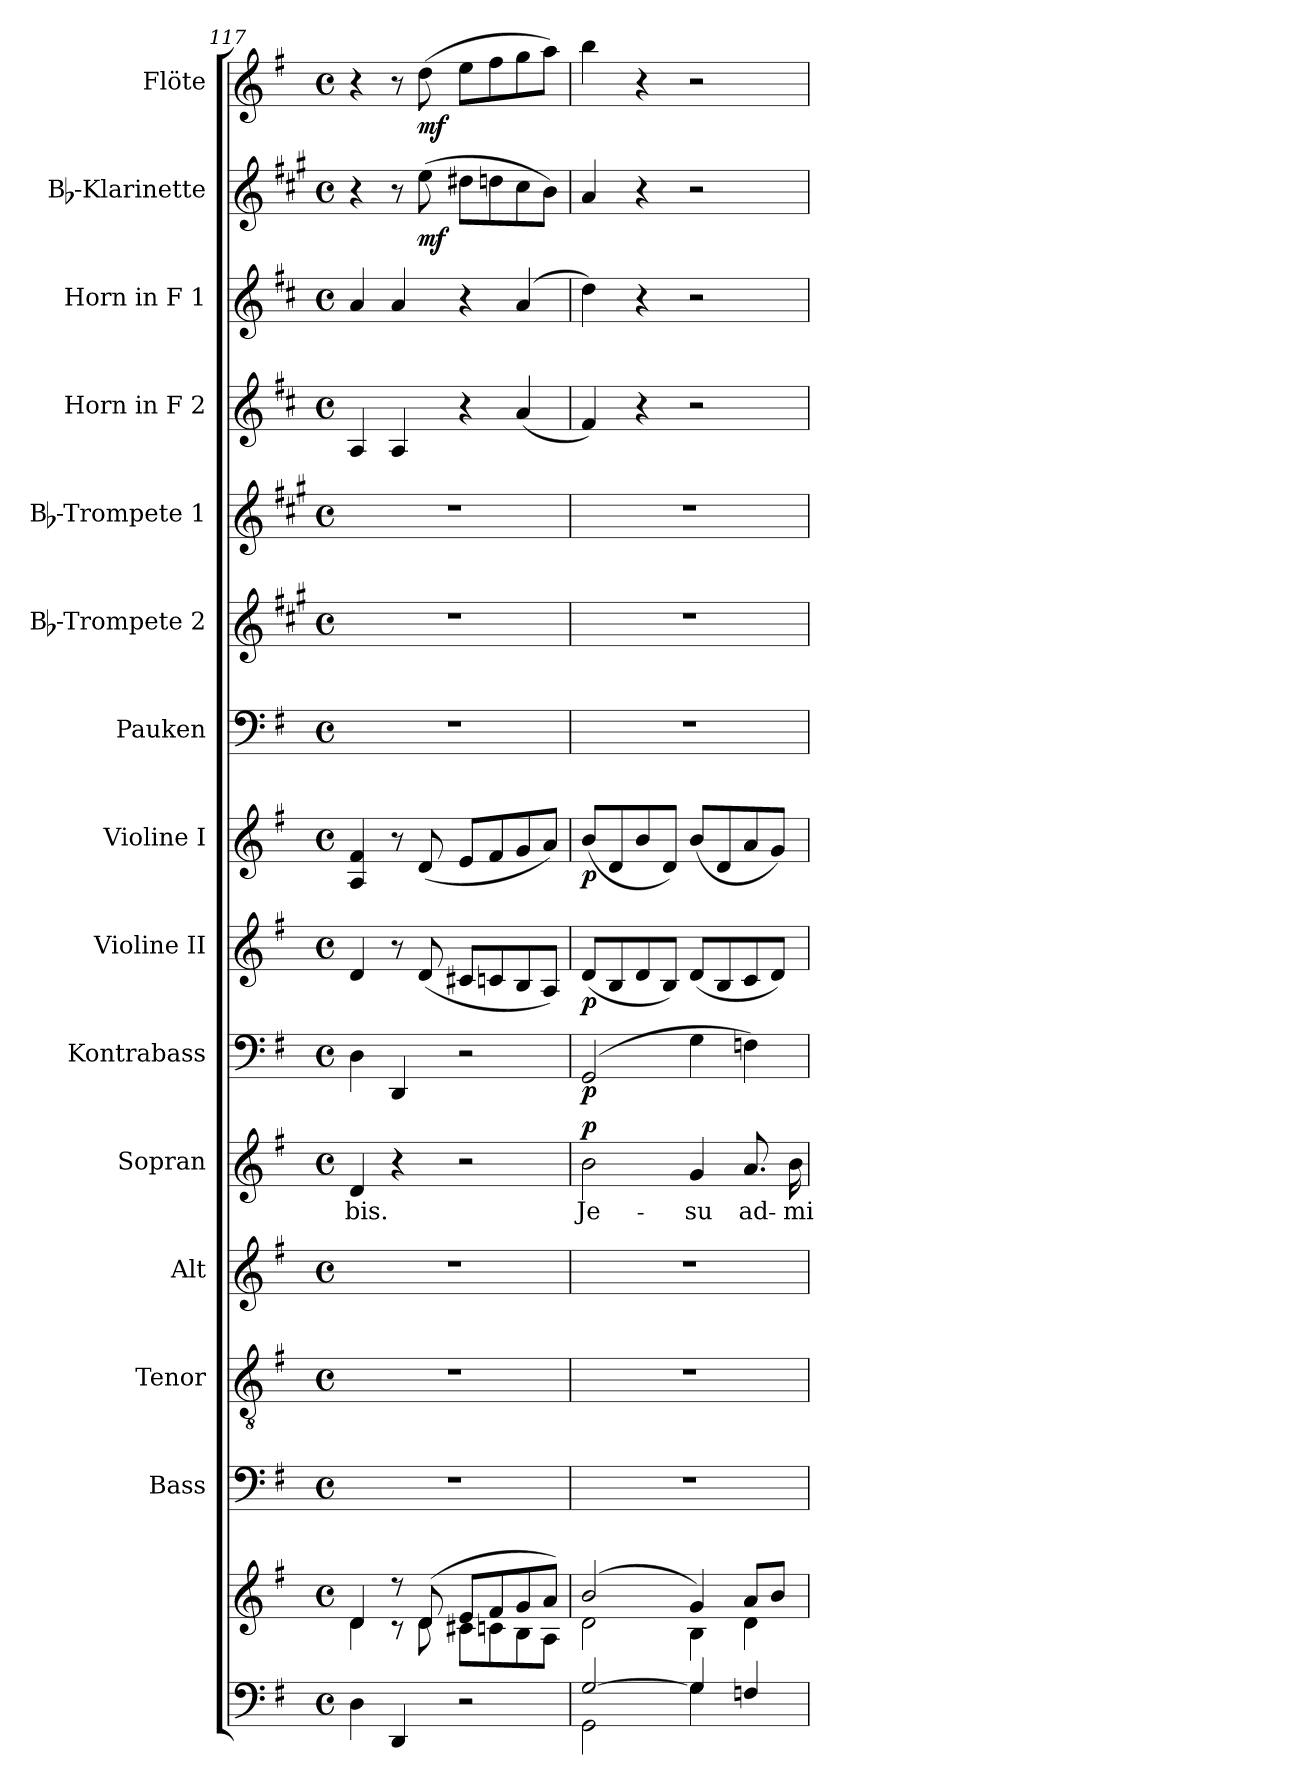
**kern	**kern	**kern	**kern	**kern	**kern	**text	**dynam	**kern	**dynam	**kern	**dynam	**kern	**dynam	**kern	**kern	**kern	**kern	**kern	**kern	**dynam	**kern	**dynam
*part15	*part15	*part14	*part13	*part12	*part11	*part11	*part11	*part10	*part10	*part9	*part9	*part8	*part8	*part7	*part6	*part5	*part4	*part3	*part2	*part2	*part1	*part1
*staff16	*staff15	*staff14	*staff13	*staff12	*staff11	*staff11	*staff11	*staff10	*staff10	*staff9	*staff9	*staff8	*staff8	*staff7	*staff6	*staff5	*staff4	*staff3	*staff2	*staff2	*staff1	*staff1
*	*	*I"Bass	*I"Tenor	*I"Alt	*I"Sopran	*	*	*I"Kontrabass	*	*I"Violine II	*	*I"Violine I	*	*I"Pauken	*I"Bb-Trompete 2	*I"Bb-Trompete 1	*I"Horn in F 2	*I"Horn in F 1	*I"Bb-Klarinette	*	*I"Flöte	*
*	*	*I'B.	*I'T.	*I'A.	*I'S.	*	*	*I'Kb.	*	*I'Vl. II	*	*I'Vl. I	*	*I'Pk.	*I'Bb Trp. 2	*I'Bb Trp. 1	*	*	*I'Bb Kl.	*	*I'Fl.	*
*clefF4	*clefG2	*clefF4	*clefGv2	*clefG2	*clefG2	*	*	*clefF4	*	*clefG2	*	*clefG2	*	*clefF4	*clefG2	*clefG2	*clefG2	*clefG2	*clefG2	*	*clefG2	*
*	*	*	*	*	*	*	*	*ITrd7c12	*	*	*	*	*	*	*ITrd1c2	*ITrd1c2	*ITrd4c7	*ITrd4c7	*ITrd1c2	*	*	*
*k[f#]	*k[f#]	*k[f#]	*k[f#]	*k[f#]	*k[f#]	*	*	*k[f#]	*	*k[f#]	*	*k[f#]	*	*k[f#]	*k[f#]	*k[f#]	*k[f#]	*k[f#]	*k[f#]	*	*k[f#]	*
*G:	*G:	*G:	*G:	*G:	*G:	*	*	*G:	*	*G:	*	*G:	*	*G:	*G:	*G:	*G:	*G:	*G:	*	*G:	*
*M4/4	*M4/4	*M4/4	*M4/4	*M4/4	*M4/4	*	*	*M4/4	*	*M4/4	*	*M4/4	*	*M4/4	*M4/4	*M4/4	*M4/4	*M4/4	*M4/4	*	*M4/4	*
*met(c)	*met(c)	*met(c)	*met(c)	*met(c)	*met(c)	*	*	*met(c)	*	*met(c)	*	*met(c)	*	*met(c)	*met(c)	*met(c)	*met(c)	*met(c)	*met(c)	*	*met(c)	*
=117	=117	=117	=117	=117	=117	=117	=117	=117	=117	=117	=117	=117	=117	=117	=117	=117	=117	=117	=117	=117	=117	=117
*	*^	*	*	*	*	*	*	*	*	*	*	*	*	*	*	*	*	*	*	*	*	*
!	!	!	!	!	!	!	!LO:LY:b	!	!	!	!	!	!	!	!	!	!	!	!	!	!	!	!
4D\	4d/	4d\	1r	1r	1r	4d/	-bis.	.	4DD\	.	4d/	.	4A/ 4f#/	.	1r	1r	1r	4D/	4d/	4r	.	4r	.
4DD/	8r	8r	.	.	.	4r	.	.	4DDD/	.	8r	.	8r	.	.	.	.	4D/	4d/	8r	.	8r	.
!	!	!	!	!	!	!	!	!	!	!	!	!	!	!	!	!	!	!	!	!	!LO:DY:b	!	!LO:DY:b
.	(8d/	8d\	.	.	.	.	.	.	.	.	(<8d/	.	(<8d/	.	.	.	.	.	.	(>8dd\	mf	(>8dd\	mf
2r	8e/L	8c#X\L	.	.	.	2r	.	.	2r	.	8c#X/L	.	8e/L	.	.	.	.	4r	4r	8cc#X\L	.	8ee\L	.
.	8f#/	8cn\	.	.	.	.	.	.	.	.	8cn/	.	8f#/	.	.	.	.	.	.	8ccn\	.	8ff#\	.
.	8g/	8B\	.	.	.	.	.	.	.	.	8B/	.	8g/	.	.	.	.	(<4d/	(4d/	8b\	.	8gg\	.
.	8a/J)	8A\J	.	.	.	.	.	.	.	.	8A/J)	.	8a/J)	.	.	.	.	.	.	8a\J)	.	8aa\J)	.
=118	=118	=118	=118	=118	=118	=118	=118	=118	=118	=118	=118	=118	=118	=118	=118	=118	=118	=118	=118	=118	=118	=118	=118
*^	*	*	*	*	*	*	*	*	*	*	*	*	*	*	*	*	*	*	*	*	*	*	*
!	!	!	!	!	!	!	!	!LO:LY:b	!LO:DY:a	!	!LO:DY:b	!	!LO:DY:b	!	!LO:DY:b	!	!	!	!	!	!	!	!	!
[>2G/	2GG\	(2b/	2d\	1r	1r	1r	2b\	Je-	p	(2GGG/	p	(<8d/L	p	(<8b/L	p	1r	1r	1r	4B/)	4g\)	4g/	.	4bb\	.
.	.	.	.	.	.	.	.	.	.	.	.	8B/	.	8d/	.	.	.	.	.	.	.	.	.	.
.	.	.	.	.	.	.	.	.	.	.	.	8d/	.	8b/	.	.	.	.	4r	4r	4r	.	4r	.
.	.	.	.	.	.	.	.	.	.	.	.	8B/J)	.	8d/J)	.	.	.	.	.	.	.	.	.	.
!	!	!	!	!	!	!	!	!LO:LY:b	!	!	!	!	!	!	!	!	!	!	!	!	!	!	!	!
4G/]	4G\	4g/)	4B\	.	.	.	4g/	-su	.	4GG\	.	(<8d/L	.	(<8b/L	.	.	.	.	2r	2r	2r	.	2r	.
.	.	.	.	.	.	.	.	.	.	.	.	8B/	.	8d/	.	.	.	.	.	.	.	.	.	.
!	!	!	!	!	!	!	!	!LO:LY:b	!	!	!	!	!	!	!	!	!	!	!	!	!	!	!	!
4Fn/	4ryy	8a/L	4d\	.	.	.	8.a/	ad-	.	4FFn\)	.	8c/	.	8a/	.	.	.	.	.	.	.	.	.	.
.	.	8b/J	.	.	.	.	.	.	.	.	.	8d/J)	.	8g/J)	.	.	.	.	.	.	.	.	.	.
!	!	!	!	!	!	!	!	!LO:LY:b	!	!	!	!	!	!	!	!	!	!	!	!	!	!	!	!
.	.	.	.	.	.	.	16b\	-mi-	.	.	.	.	.	.	.	.	.	.	.	.	.	.	.	.
*v	*v	*	*	*	*	*	*	*	*	*	*	*	*	*	*	*	*	*	*	*	*	*	*	*
*	*v	*v	*	*	*	*	*	*	*	*	*	*	*	*	*	*	*	*	*	*	*	*	*
=	=	=	=	=	=	=	=	=	=	=	=	=	=	=	=	=	=	=	=	=	=	=
*-	*-	*-	*-	*-	*-	*-	*-	*-	*-	*-	*-	*-	*-	*-	*-	*-	*-	*-	*-	*-	*-	*-
